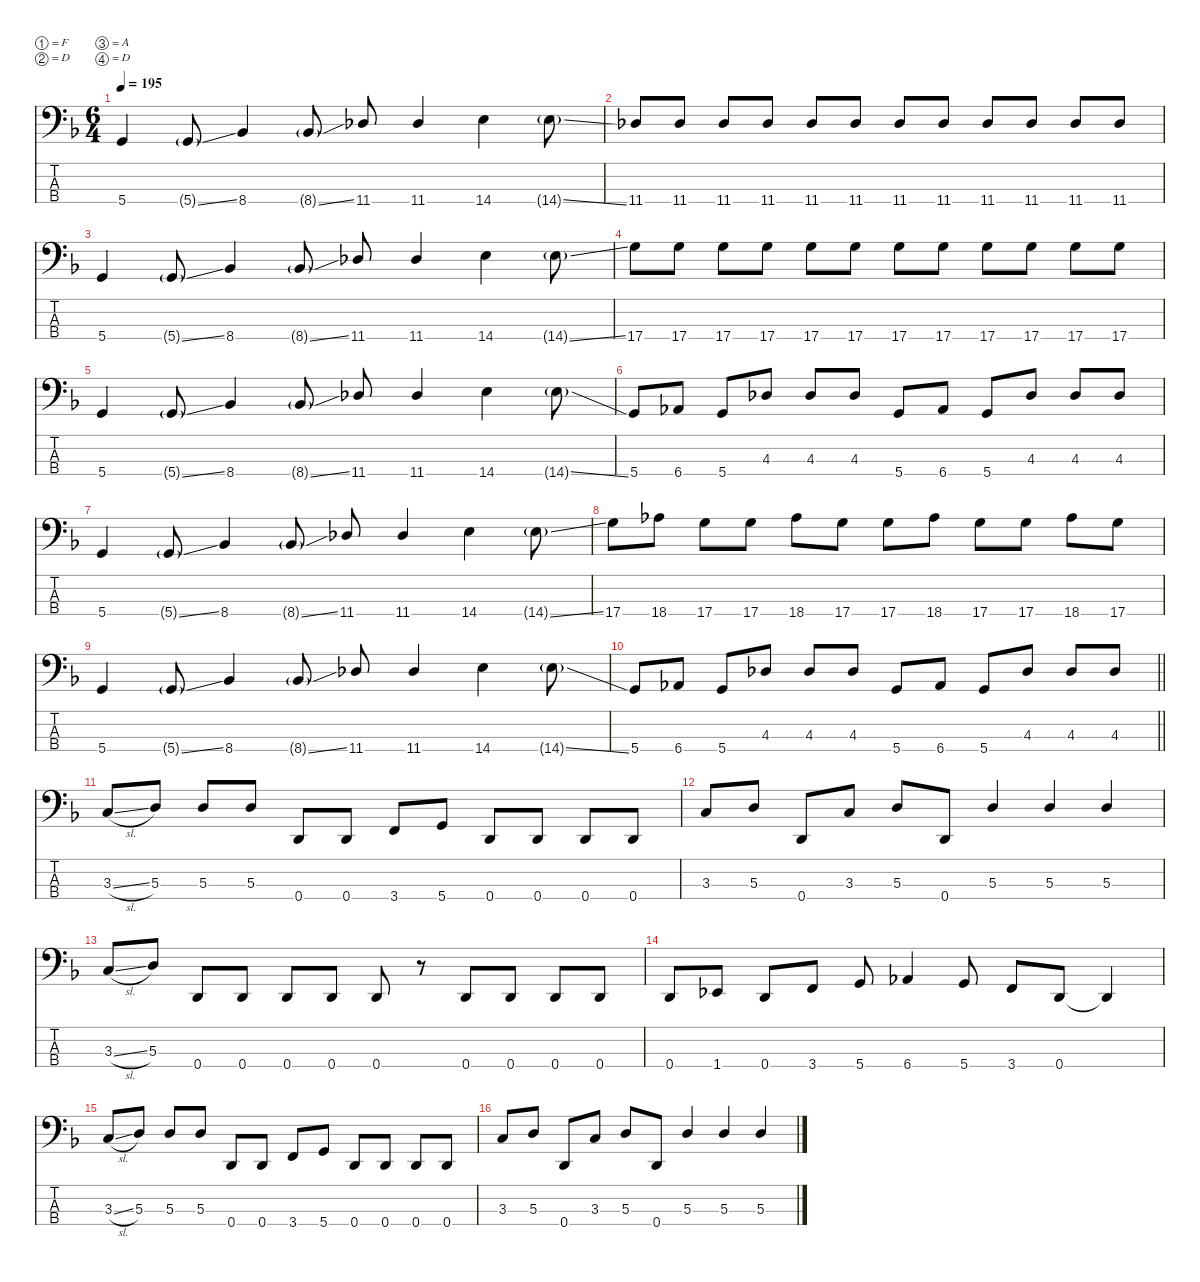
\defaultSystemsLayout 4
\hideDynamics
\bracketExtendMode nobrackets
\singleTrackTrackNamePolicy hidden
\multiTrackTrackNamePolicy hidden
\firstSystemTrackNameMode fullname
\firstSystemTrackNameOrientation horizontal
\otherSystemsTrackNameOrientation horizontal
\track ("Bass" "el.bs.") {defaultSystemsLayout 4 instrument electricbassfinger}
\staff {score tabs}
\tuning (F2 D2 A1 D1)
\ts (6 4)
\tempo 195
\clef f4
\ks dminor
5.4{acc forcenatural}.4{dy f beam Up} 5.4{ss g acc forcenatural}.8{dy mf beam Up} 8.4{acc b}.4{dy f beam Up} 8.4{ss g acc b}.8{dy mf beam Up} 11.4{acc b}.8{dy f beam Up} 11.4{acc b}.4{beam Up} 14.4{acc forcenatural}.4{beam Down} 14.4{ss g acc forcenatural}.8{dy mf beam Down} |
11.4{acc b}.8{dy f beam Up} 11.4{acc b}.8{beam Up} 11.4{acc b}.8{beam Up} 11.4{acc b}.8{beam Up} 11.4{acc b}.8{beam Up} 11.4{acc b}.8{beam Up} 11.4{acc b}.8{beam Up} 11.4{acc b}.8{beam Up} 11.4{acc b}.8{beam Up} 11.4{acc b}.8{beam Up} 11.4{acc b}.8{beam Up} 11.4{acc b}.8{beam Up} |
5.4{acc forcenatural}.4{beam Up} 5.4{ss g acc forcenatural}.8{dy mf beam Up} 8.4{acc b}.4{dy f beam Up} 8.4{ss g acc b}.8{dy mf beam Up} 11.4{acc b}.8{dy f beam Up} 11.4{acc b}.4{beam Up} 14.4{acc forcenatural}.4{beam Down} 14.4{ss g acc forcenatural}.8{dy mf beam Down} |
17.4{acc forcenatural}.8{dy f beam Down} 17.4{acc forcenatural}.8{beam Down} 17.4{acc forcenatural}.8{beam Down} 17.4{acc forcenatural}.8{beam Down} 17.4{acc forcenatural}.8{beam Down} 17.4{acc forcenatural}.8{beam Down} 17.4{acc forcenatural}.8{beam Down} 17.4{acc forcenatural}.8{beam Down} 17.4{acc forcenatural}.8{beam Down} 17.4{acc forcenatural}.8{beam Down} 17.4{acc forcenatural}.8{beam Down} 17.4{acc forcenatural}.8{beam Down} |
5.4{acc forcenatural}.4{beam Up} 5.4{ss g acc forcenatural}.8{dy mf beam Up} 8.4{acc b}.4{dy f beam Up} 8.4{ss g acc b}.8{dy mf beam Up} 11.4{acc b}.8{dy f beam Up} 11.4{acc b}.4{beam Up} 14.4{acc forcenatural}.4{beam Down} 14.4{ss g acc forcenatural}.8{dy mf beam Down} |
5.4{acc forcenatural}.8{dy f beam Up} 6.4{acc b}.8{beam Up} 5.4{acc forcenatural}.8{beam Up} 4.3{acc b}.8{beam Up} 4.3{acc b}.8{beam Up} 4.3{acc b}.8{beam Up} 5.4{acc forcenatural}.8{beam Up} 6.4{acc b}.8{beam Up} 5.4{acc forcenatural}.8{beam Up} 4.3{acc b}.8{beam Up} 4.3{acc b}.8{beam Up} 4.3{acc b}.8{beam Up} |
5.4{acc forcenatural}.4{beam Up} 5.4{ss g acc forcenatural}.8{dy mf beam Up} 8.4{acc b}.4{dy f beam Up} 8.4{ss g acc b}.8{dy mf beam Up} 11.4{acc b}.8{dy f beam Up} 11.4{acc b}.4{beam Up} 14.4{acc forcenatural}.4{beam Down} 14.4{ss g acc forcenatural}.8{dy mf beam Down} |
17.4{acc forcenatural}.8{dy f beam Down} 18.4{acc b}.8{beam Down} 17.4{acc forcenatural}.8{beam Down} 17.4{acc forcenatural}.8{beam Down} 18.4{acc b}.8{beam Down} 17.4{acc forcenatural}.8{beam Down} 17.4{acc forcenatural}.8{beam Down} 18.4{acc b}.8{beam Down} 17.4{acc forcenatural}.8{beam Down} 17.4{acc forcenatural}.8{beam Down} 18.4{acc b}.8{beam Down} 17.4{acc forcenatural}.8{beam Down} |
5.4{acc forcenatural}.4{beam Up} 5.4{ss g acc forcenatural}.8{dy mf beam Up} 8.4{acc b}.4{dy f beam Up} 8.4{ss g acc b}.8{dy mf beam Up} 11.4{acc b}.8{dy f beam Up} 11.4{acc b}.4{beam Up} 14.4{acc forcenatural}.4{beam Down} 14.4{ss g acc forcenatural}.8{dy mf beam Down} |
\barLineRight lightlight
5.4{acc forcenatural}.8{dy f beam Up} 6.4{acc b}.8{beam Up} 5.4{acc forcenatural}.8{beam Up} 4.3{acc b}.8{beam Up} 4.3{acc b}.8{beam Up} 4.3{acc b}.8{beam Up} 5.4{acc forcenatural}.8{beam Up} 6.4{acc b}.8{beam Up} 5.4{acc forcenatural}.8{beam Up} 4.3{acc b}.8{beam Up} 4.3{acc b}.8{beam Up} 4.3{acc b}.8{beam Up} |
3.3{sl acc forcenatural}.8{beam Up} 5.3{acc forcenatural}.8{beam Up} 5.3{acc forcenatural}.8{beam Up} 5.3{acc forcenatural}.8{beam Up} 0.4{acc forcenatural}.8{beam Up} 0.4{acc forcenatural}.8{beam Up} 3.4{acc forcenatural}.8{beam Up} 5.4{acc forcenatural}.8{beam Up} 0.4{acc forcenatural}.8{beam Up} 0.4{acc forcenatural}.8{beam Up} 0.4{acc forcenatural}.8{beam Up} 0.4{acc forcenatural}.8{beam Up} |
3.3{acc forcenatural}.8{beam Up} 5.3{acc forcenatural}.8{beam Up} 0.4{acc forcenatural}.8{beam Up} 3.3{acc forcenatural}.8{beam Up} 5.3{acc forcenatural}.8{beam Up} 0.4{acc forcenatural}.8{beam Up} 5.3{acc forcenatural}.4{beam Up} 5.3{acc forcenatural}.4{beam Up} 5.3{acc forcenatural}.4{beam Up} |
3.3{sl acc forcenatural}.8{beam Up} 5.3{acc forcenatural}.8{beam Up} 0.4{acc forcenatural}.8{beam Up} 0.4{acc forcenatural}.8{beam Up} 0.4{acc forcenatural}.8{beam Up} 0.4{acc forcenatural}.8{beam Up} 0.4{acc forcenatural}.8{beam Up} r.8{beam Up} 0.4{acc forcenatural}.8{beam Up} 0.4{acc forcenatural}.8{beam Up} 0.4{acc forcenatural}.8{dy mp beam Up} 0.4{acc forcenatural}.8{dy f beam Up} |
0.4{acc forcenatural}.8{beam Up} 1.4{acc b}.8{beam Up} 0.4{acc forcenatural}.8{beam Up} 3.4{acc forcenatural}.8{beam Up} 5.4{acc forcenatural}.8{beam Up} 6.4{acc b}.4{beam Up} 5.4{acc forcenatural}.8{beam Up} 3.4{acc forcenatural}.8{beam Up} 0.4{acc forcenatural}.8{beam Up} 0.4{t acc forcenatural}.4{beam Up} |
3.3{sl acc forcenatural}.8{beam Up} 5.3{acc forcenatural}.8{beam Up} 5.3{acc forcenatural}.8{beam Up} 5.3{acc forcenatural}.8{beam Up} 0.4{acc forcenatural}.8{beam Up} 0.4{acc forcenatural}.8{beam Up} 3.4{acc forcenatural}.8{beam Up} 5.4{acc forcenatural}.8{beam Up} 0.4{acc forcenatural}.8{beam Up} 0.4{acc forcenatural}.8{beam Up} 0.4{acc forcenatural}.8{beam Up} 0.4{acc forcenatural}.8{beam Up} |
3.3{acc forcenatural}.8{beam Up} 5.3{acc forcenatural}.8{beam Up} 0.4{acc forcenatural}.8{beam Up} 3.3{acc forcenatural}.8{beam Up} 5.3{acc forcenatural}.8{beam Up} 0.4{acc forcenatural}.8{beam Up} 5.3{acc forcenatural}.4{beam Up} 5.3{acc forcenatural}.4{beam Up} 5.3{acc forcenatural}.4{beam Up}
